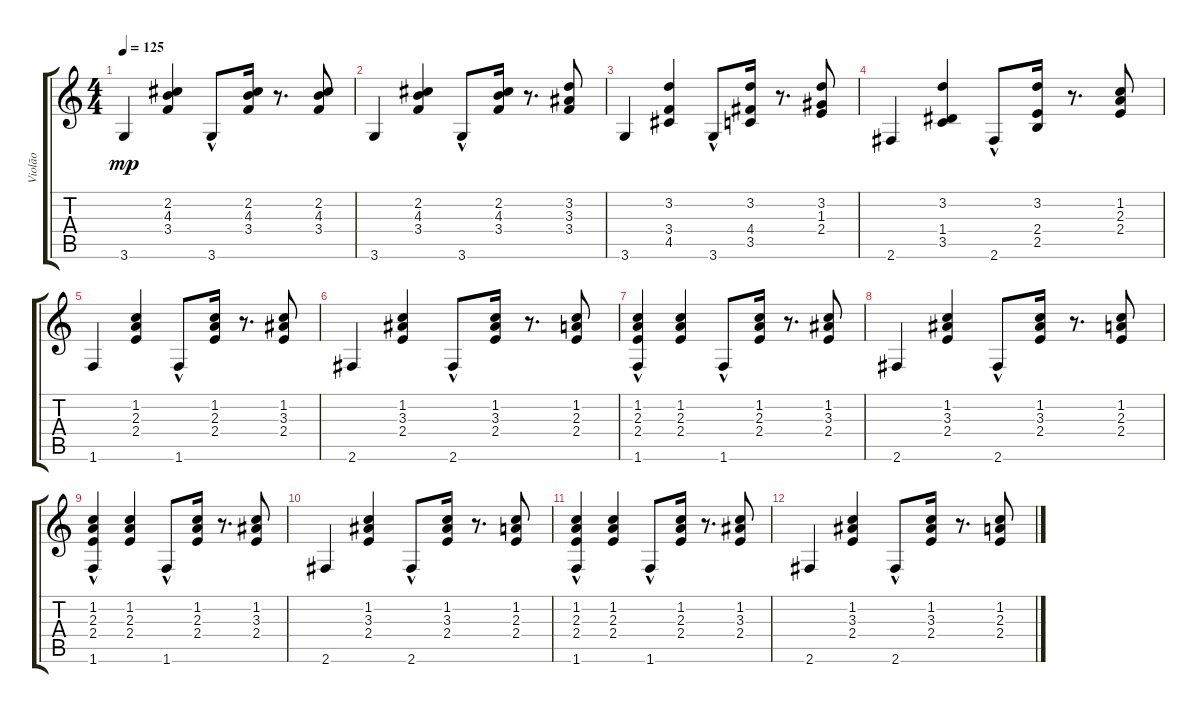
\track ("Violão" "Violão") {instrument acousticguitarnylon}
\staff {score tabs}
\tuning (E4 B3 G3 D3 A2 E2) {hide}
\ts (4 4)
\tempo 125
\clef g2
\ks c
3.6.4{dy mp} (2.2 4.3 3.4).4 3.6{hac}.8 (2.2 4.3 3.4).16 r.8{d} (2.2 4.3 3.4).8 |
3.6.4 (2.2 4.3 3.4).4 3.6{hac}.8 (2.2 4.3 3.4).16 r.8{d} (3.2 3.3 3.4).8 |
3.6.4 (3.2 3.4 4.5).4 3.6{hac}.8 (3.2 4.4 3.5).16 r.8{d} (3.2 1.3 2.4).8 |
2.6.4 (3.2 1.4 3.5).4 2.6{hac}.8 (3.2 2.4 2.5).16 r.8{d} (1.2 2.3 2.4).8 |
1.6.4{volume 15} (1.2 2.3 2.4).4{volume 15} 1.6{hac}.8{volume 14} (1.2 2.3 2.4).16{volume 14} r.8{d} (1.2 3.3 2.4).8{volume 14} |
2.6.4{volume 13} (1.2 3.3 2.4).4{volume 13} 2.6{hac}.8{volume 13} (1.2 3.3 2.4).16{volume 12} r.8{d} (1.2 2.3 2.4).8{volume 12} |
(1.2{hac} 2.3{hac} 2.4{hac} 1.6).4{volume 12} (1.2 2.3 2.4).4{volume 11} 1.6{hac}.8{volume 11} (1.2 2.3 2.4).16{volume 10} r.8{d} (1.2 3.3 2.4).8{volume 10} |
2.6.4{volume 10} (1.2 3.3 2.4).4{volume 9} 2.6{hac}.8{volume 9} (1.2 3.3 2.4).16{volume 9} r.8{d} (1.2 2.3 2.4).8{volume 8} |
(1.2{hac} 2.3{hac} 2.4{hac} 1.6).4{volume 8} (1.2 2.3 2.4).4{volume 8} 1.6{hac}.8{volume 7} (1.2 2.3 2.4).16{volume 7} r.8{d} (1.2 3.3 2.4).8{volume 6} |
2.6.4{volume 6} (1.2 3.3 2.4).4{volume 6} 2.6{hac}.8{volume 5} (1.2 3.3 2.4).16{volume 5} r.8{d} (1.2 2.3 2.4).8{volume 4} |
(1.2{hac} 2.3{hac} 2.4{hac} 1.6).4{volume 4} (1.2 2.3 2.4).4{volume 4} 1.6{hac}.8{volume 3} (1.2 2.3 2.4).16{volume 3} r.8{d} (1.2 3.3 2.4).8{volume 2} |
2.6.4{volume 2} (1.2 3.3 2.4).4{volume 2} 2.6{hac}.8{volume 1} (1.2 3.3 2.4).16{volume 1} r.8{d} (1.2 2.3 2.4).8{volume 0}
